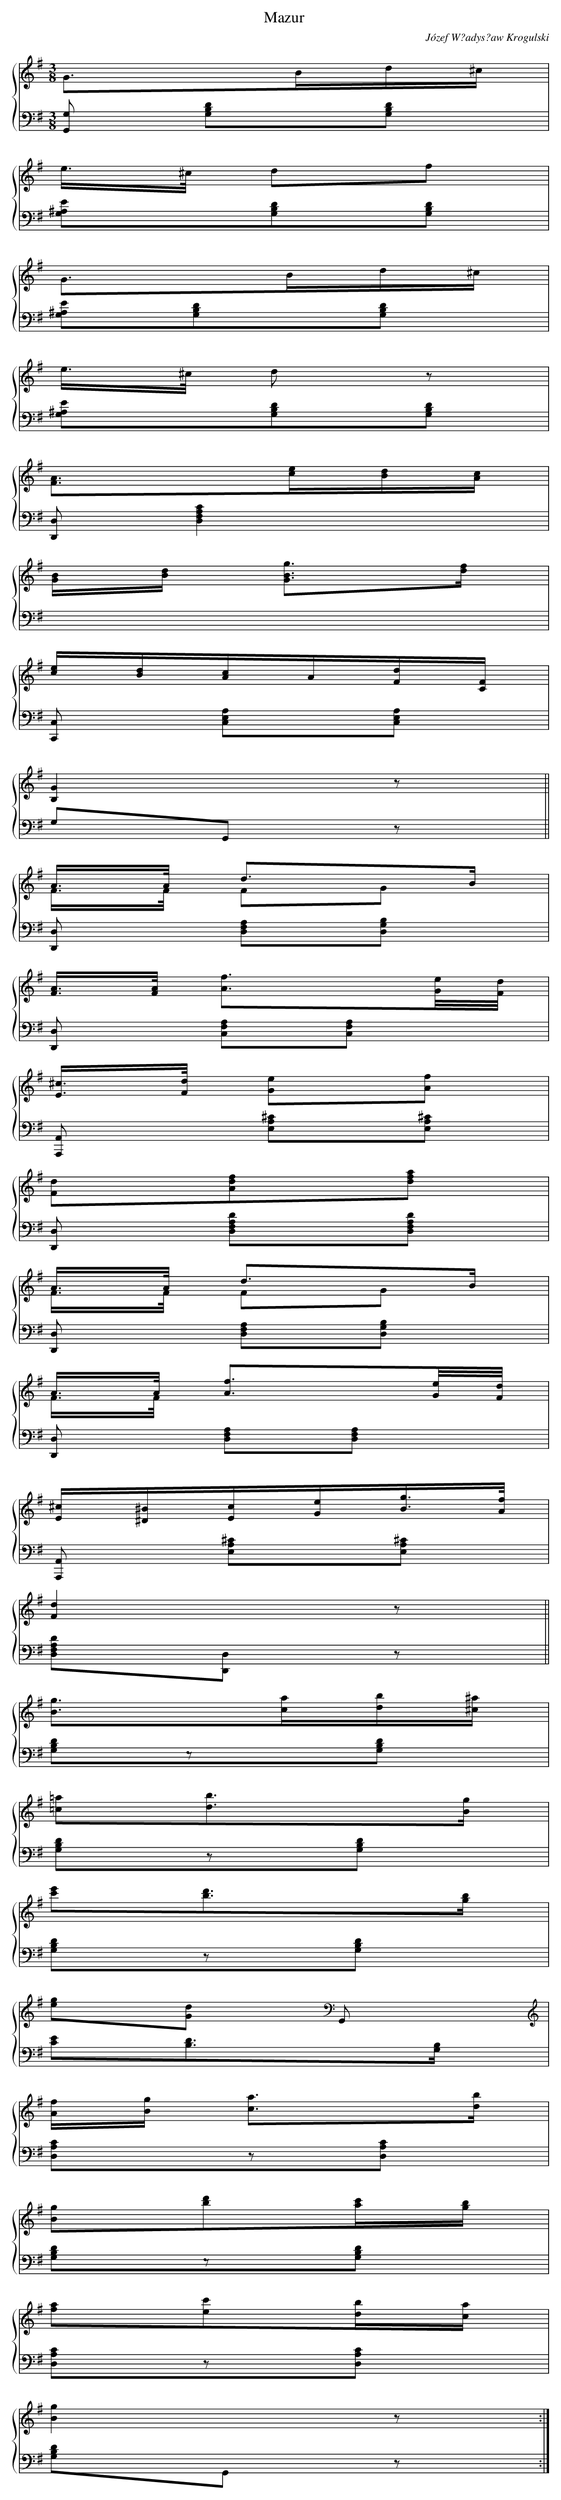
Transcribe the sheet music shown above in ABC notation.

X:1
T: Mazur
C: Józef W?adys?aw Krogulski
L: 1/8
M: 3/8
%%staves {1 2}
V: 1 clef=treble
V: 2 clef=bass
K: G
[V:1] G>Bd/^c/ |
[V:2] [G,G,,] [DB,G,][DB,G,] |
[V:1] e/>^c/ df |
[V:2] [E^A,G,][DB,G,][DB,G,] |
[V:1] G>Bd/^c/ |
[V:2] [E^A,G,][DB,G,][DB,G,] |
[V:1] e/>^c/ d z |
[V:2] [E^A,G,][DB,G,][DB,G,] |
[V:1] [AF]>[ec][d/B/][c/A/] |
[V:2] [D,D,,][C2A,2F,2D,2] |
[V:1] [B/G/][dB]< [gBG][f/d/] |
[V:2] x3 |
[V:1] [e/c/][d/B/][c/A/]A/[d/F/][F/C/] |
[V:2] [C,C,,] [A,E,C,][A,E,C,] |
[V:1] [G2B,2]z ||
[V:2] G,G,, z ||
[V:1] A/>A/ d3/B/ & F/>F/ FG |
[V:2] [D,D,,] [A,F,D,][B,G,D,] |
[V:1] [A/F/]>[A/F/] [f3/A3/][e//G//][d//F//] |
[V:2] [D,D,,] [A,F,C,][A,F,C,] |
[V:1] [^c/E/]>[d/F/] [eG][fA] |
[V:2] [A,,A,,,] [^CA,E,][^CA,E,] |
[V:1] [dF][fdA][afd] |
[V:2] [D,D,,] [DA,F,D,][DA,F,D,] |
[V:1] A/>A/ d3/B/ & F/>F/ FG |
[V:2] [D,D,,] [A,F,D,][B,G,D,] |
[V:1] A/>A/ [f3/A3/][e//G//][d//F//] & F/>F/x2 |
[V:2] [D,D,,] [A,F,D,][A,F,D,] |
[V:1] [^c/E/][^B/^D/][c/E/][e/G/][g3//B3//][f//A//] |
[V:2] [A,,A,,,] [^CA,E,][^CA,E,] |
[V:1] [d2F2]z ||
[V:2] [DA,F,D,][D,D,,] z ||
[V:1] [gB]>[ac][b/d/][^a/^c/] |
[V:2] [DB,G,]z[DB,G,] |
[V:1] [=a=c][b3/d3/][g/B/] |
[V:2] [DB,G,]z[DB,G,] |
[V:1] [e'c'][d'3/b3/][b/g/] |
[V:2] [DB,G,]z[DB,G,] |
[V:1] [ge][dG][K:clef=bass] G,,[K:clef=treble] |
[V:2] [EC][D3/B,3/][B,/G,/] |
[V:1] [f/A/][gB]< [ac][b/d/] |
[V:2] [CA,D,]z[CA,D,] |
[V:1] [gB][d'b][c'/a/][b/g/] |
[V:2] [DB,G,]z[DB,G,] |
[V:1] [af][c'e][b/d/][a/c/] |
[V:2] [CA,D,]z[CA,D,] |
[V:1] [g2B2]z :|]
[V:2] [DB,G,]G,, z :|]
